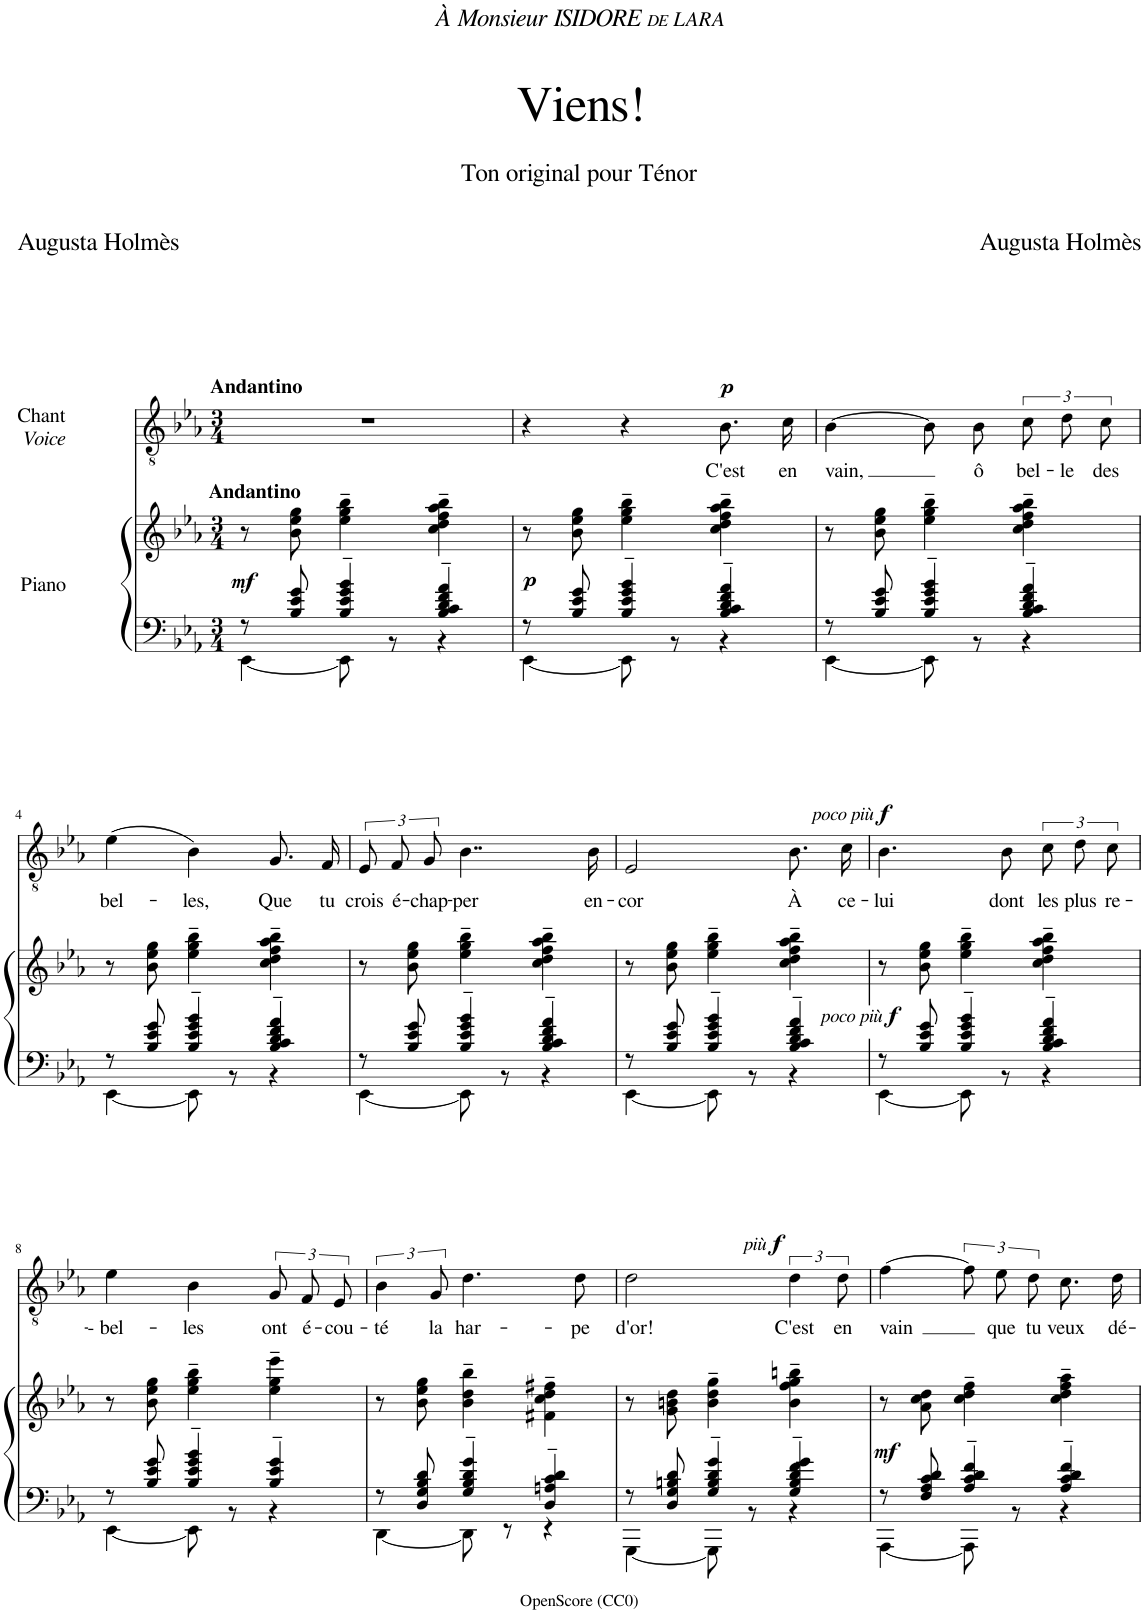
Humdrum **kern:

**kern	**kern	**dynam	**kern	**text	**dynam
*part2	*part2	*part2	*part1	*part1	*part1
*staff3	*staff2	*staff2/3	*staff1	*staff1	*staff1
*I"Piano	*	*	*I"Chant Voice	*	*
*I'Pno	*	*	*	*	*
*clefF4	*clefG2	*	*clefGv2	*	*
*k[b-e-a-]	*k[b-e-a-]	*	*k[b-e-a-]	*	*
*M3/4	*M3/4	*	*M3/4	*	*
=1	=1	=1	=1	=1	=1
*^	*	*	*	*	*
!	!	!	!	!LO:TX:a:B:t=Andantino	!	!
!	!	!	!	!LO:TX:b:B:t=Andantino	!	!
!	!	!	!LO:DY:b	!	!	!
8r	[4EE-\	8r	mf	2.r	.	.
8B-/ 8e-/ 8g/	.	8b-\ 8ee-\ 8gg\	.	.	.	.
4B-/~ 4e-/~ 4g/~ 4b-/~	8EE-\]	4ee-\~ 4gg\~ 4bb-\~	.	.	.	.
.	8r	.	.	.	.	.
4B-/~ 4c/~ 4d/~ 4f/~ 4a-/~	4r	4cc\~ 4dd\~ 4ff\~ 4aa-\~ 4bb-\~	.	.	.	.
=2	=2	=2	=2	=2	=2	=2
!	!	!	!LO:DY:b	!	!	!
8r	[4EE-\	8r	p	4r	.	.
8B-/ 8e-/ 8g/	.	8b-\ 8ee-\ 8gg\	.	.	.	.
4B-/~ 4e-/~ 4g/~ 4b-/~	8EE-\]	4ee-\~ 4gg\~ 4bb-\~	.	4r	.	.
.	8r	.	.	.	.	.
!	!	!	!	!	!LO:LY:b	!LO:DY:a
4B-/~ 4c/~ 4d/~ 4f/~ 4a-/~	4r	4cc\~ 4dd\~ 4ff\~ 4aa-\~ 4bb-\~	.	8.B-\L	C'est	p
!	!	!	!	!	!LO:LY:b	!
.	.	.	.	16c\Jk	en	.
=3	=3	=3	=3	=3	=3	=3
!	!	!	!	!	!LO:LY:b	!
8r	[4EE-\	8r	.	[4B-\	vain,	.
8B-/ 8e-/ 8g/	.	8b-\ 8ee-\ 8gg\	.	.	.	.
4B-/~ 4e-/~ 4g/~ 4b-/~	8EE-\]	4ee-\~ 4gg\~ 4bb-\~	.	8B-\L]	.	.
!	!	!	!	!	!LO:LY:b	!
.	8r	.	.	8B-\J	ô	.
!	!	!	!	!	!LO:LY:b	!
4B-/~ 4c/~ 4d/~ 4f/~ 4a-/~	4r	4cc\~ 4dd\~ 4ff\~ 4aa-\~ 4bb-\~	.	12c\L	bel-	.
!	!	!	!	!	!LO:LY:b	!
.	.	.	.	12d\	-le	.
!	!	!	!	!	!LO:LY:b	!
.	.	.	.	12c\J	des	.
!!LO:LB:g=z
=4	=4	=4	=4	=4	=4	=4
!	!	!	!	!	!LO:LY:b	!
8r	[4EE-\	8r	.	(4e-\	bel-	.
8B-/ 8e-/ 8g/	.	8b-\ 8ee-\ 8gg\	.	.	.	.
!	!	!	!	!	!LO:LY:b	!
4B-/~ 4e-/~ 4g/~ 4b-/~	8EE-\]	4ee-\~ 4gg\~ 4bb-\~	.	4B-\)	-les,	.
.	8r	.	.	.	.	.
!	!	!	!	!	!LO:LY:b	!
4B-/~ 4c/~ 4d/~ 4f/~ 4a-/~	4r	4cc\~ 4dd\~ 4ff\~ 4aa-\~ 4bb-\~	.	8.G/L	Que	.
!	!	!	!	!	!LO:LY:b	!
.	.	.	.	16F/Jk	tu	.
=5	=5	=5	=5	=5	=5	=5
!	!	!	!	!	!LO:LY:b	!
8r	[4EE-\	8r	.	12E-/L	crois	.
!	!	!	!	!	!LO:LY:b	!
.	.	.	.	12F/	é-	.
8B-/ 8e-/ 8g/	.	8b-\ 8ee-\ 8gg\	.	.	.	.
!	!	!	!	!	!LO:LY:b	!
.	.	.	.	12G/J	-chap-	.
!	!	!	!	!	!LO:LY:b	!
4B-/~ 4e-/~ 4g/~ 4b-/~	8EE-\]	4ee-\~ 4gg\~ 4bb-\~	.	4..B-\	-per	.
.	8r	.	.	.	.	.
4B-/~ 4c/~ 4d/~ 4f/~ 4a-/~	4r	4cc\~ 4dd\~ 4ff\~ 4aa-\~ 4bb-\~	.	.	.	.
!	!	!	!	!	!LO:LY:b	!
.	.	.	.	16B-\	en-	.
=6	=6	=6	=6	=6	=6	=6
!	!	!	!	!	!LO:LY:b	!
8r	[4EE-\	8r	.	2E-/	-cor	.
8B-/ 8e-/ 8g/	.	8b-\ 8ee-\ 8gg\	.	.	.	.
4B-/~ 4e-/~ 4g/~ 4b-/~	8EE-\]	4ee-\~ 4gg\~ 4bb-\~	.	.	.	.
.	8r	.	.	.	.	.
!	!	!	!	!	!LO:LY:b	!
4B-/~ 4c/~ 4d/~ 4f/~ 4a-/~	4r	4cc\~ 4dd\~ 4ff\~ 4aa-\~ 4bb-\~	.	8.B-\L	À	.
!	!	!	!	!	!LO:LY:b	!
.	.	.	.	16c\Jk	ce-	.
=7	=7	=7	=7	=7	=7	=7
!	!	!	!LO:DY:b	!	!LO:LY:b	!
!	!	!	!LO:DY:n=1:b	!	!	!LO:DY:a
!	!	!	!	!	!	!LO:DY:n=1:a
8r	[4EE-\	8r	other-dynamics f	4.B-\	-lui	other-dynamics f
8B-/ 8e-/ 8g/	.	8b-\ 8ee-\ 8gg\	.	.	.	.
4B-/~ 4e-/~ 4g/~ 4b-/~	8EE-\]	4ee-\~ 4gg\~ 4bb-\~	.	.	.	.
!	!	!	!	!	!LO:LY:b	!
.	8r	.	.	8B-\	dont	.
!	!	!	!	!	!LO:LY:b	!
4B-/~ 4c/~ 4d/~ 4f/~ 4a-/~	4r	4cc\~ 4dd\~ 4ff\~ 4aa-\~ 4bb-\~	.	12c\L	les	.
!	!	!	!	!	!LO:LY:b	!
.	.	.	.	12d\	plus	.
!	!	!	!	!	!LO:LY:b	!
.	.	.	.	12c\J	re-	.
!!LO:LB:g=z
=8	=8	=8	=8	=8	=8	=8
!	!	!	!	!	!LO:LY:b	!
8r	[4EE-\	8r	.	4e-\	-- bel-	.
8B-/ 8e-/ 8g/	.	8b-\ 8ee-\ 8gg\	.	.	.	.
!	!	!	!	!	!LO:LY:b	!
4B-/~ 4e-/~ 4g/~ 4b-/~	8EE-\]	4ee-\~ 4gg\~ 4bb-\~	.	4B-\	-les	.
.	8r	.	.	.	.	.
!	!	!	!	!	!LO:LY:b	!
4B-/~ 4e-/~ 4g/~	4r	4ee-\~ 4gg\~ 4eee-\~	.	12G/L	ont	.
!	!	!	!	!	!LO:LY:b	!
.	.	.	.	12F/	é-	.
!	!	!	!	!	!LO:LY:b	!
.	.	.	.	12E-/J	-cou-	.
=9	=9	=9	=9	=9	=9	=9
!	!	!	!	!	!LO:LY:b	!
8r	[4DD\	8r	.	6B-\	-té	.
8D/ 8G/ 8B-/ 8d/	.	8b-\ 8ee-\ 8gg\	.	.	.	.
!	!	!	!	!	!LO:LY:b	!
.	.	.	.	12G/	la	.
!	!	!	!	!	!LO:LY:b	!
4G/~ 4B-/~ 4d/~ 4g/~	8DD\]	4b-\~ 4dd\~ 4bb-\~	.	4.d\	har-	.
.	8r	.	.	.	.	.
4D/~ 4An/~ 4c/~ 4d/~	4r	4f#X\~ 4cc\~ 4dd\~ 4ff#X\~	.	.	.	.
!	!	!	!	!	!LO:LY:b	!
.	.	.	.	8d\	-pe	.
=10	=10	=10	=10	=10	=10	=10
!	!	!	!	!	!LO:LY:b	!
8r	[4GGG\	8r	.	2d\	d'or!	.
8D/ 8G/ 8Bn/ 8d/	.	8g\ 8bn\ 8dd\	.	.	.	.
4G/~ 4B/~ 4d/~ 4g/~	8GGG\]	4b\~ 4dd\~ 4gg\~	.	.	.	.
.	8r	.	.	.	.	.
!	!	!	!	!	!LO:LY:b	!LO:DY:a
!	!	!	!	!	!	!LO:DY:n=1:a
4G/~ 4B/~ 4d/~ 4f/~ 4g/~	4r	4b\~ 4ff\~ 4gg\~ 4bbn\~	.	6d\	C'est	other-dynamics f
!	!	!	!	!	!LO:LY:b	!
.	.	.	.	12d\	en	.
=11	=11	=11	=11	=11	=11	=11
!	!	!	!LO:DY:b	!	!LO:LY:b	!
8r	[4AAA-\	8r	mf	[4f\	vain	.
8F/ 8A-/ 8c/ 8d/	.	8a-\ 8cc\ 8dd\	.	.	.	.
4A-/~ 4c/~ 4d/~ 4f/~	8AAA-\]	4cc\~ 4dd\~ 4ff\~	.	12f\L]	.	.
!	!	!	!	!	!LO:LY:b	!
.	.	.	.	12e-\	que	.
.	8r	.	.	.	.	.
!	!	!	!	!	!LO:LY:b	!
.	.	.	.	12d\J	tu	.
!	!	!	!	!	!LO:LY:b	!
4A-/~ 4c/~ 4d/~ 4f/~	4r	4cc\~ 4dd\~ 4ff\~ 4aa-\~	.	8.c\L	veux	.
!	!	!	!	!	!LO:LY:b	!
.	.	.	.	16d\Jk	dé-	.
*v	*v	*	*	*	*	*
=	=	=	=	=	=
*-	*-	*-	*-	*-	*-
